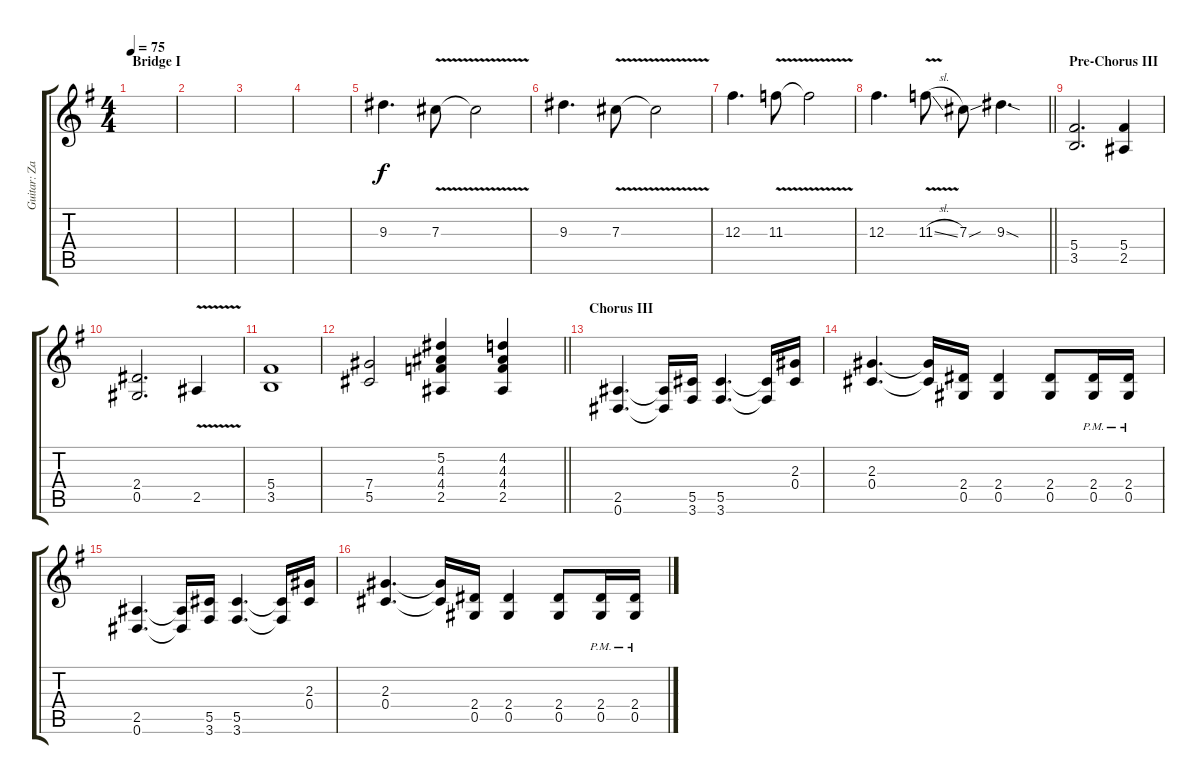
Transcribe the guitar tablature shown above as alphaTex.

\track ("Guitar: Zakk" "Guitar: Za") {instrument overdrivenguitar}
\staff {score tabs}
\tuning (Eb4 Bb3 Gb3 Db3 Ab2 Eb2) {hide}
\ts (4 4)
\section ("" "Bridge I")
\tempo 75
\clef g2
\ks g
|
|
|
|
9.3.4{d} 7.3{v}.8 7.3{t}.2 |
9.3.4{d} 7.3{v}.8 7.3{t}.2 |
12.3.4{d} 11.3{v}.8 11.3{t}.2 |
\barLineRight lightlight
12.3.4{d} 11.3{v sl}.8 7.3{sou}.8 9.3{sod}.4{d} |
\section ("" "Pre-Chorus III")
(5.4 3.5).2{d} (5.4 2.5).4 |
(2.4 0.5).2{d} 2.5{v}.4 |
(5.4 3.5).1 |
\barLineRight lightlight
(7.4 5.5).2 (5.2 4.3 4.4 2.5).4 (4.2 4.3 4.4 2.5).4 |
\section ("" "Chorus III")
(2.5 0.6).4{d} (2.5{t} 0.6{t}).16 (5.5 3.6).16 (5.5 3.6).4{d} (5.5{t} 3.6{t}).16 (2.3 0.4).16 |
(2.3 0.4).4{d} (2.3{t} 0.4{t}).16 (2.4 0.5).16 (2.4 0.5).4 (2.4 0.5).8 (2.4{pm} 0.5{pm}).16 (2.4{pm} 0.5{pm}).16 |
(2.5 0.6).4{d} (2.5{t} 0.6{t}).16 (5.5 3.6).16 (5.5 3.6).4{d} (5.5{t} 3.6{t}).16 (2.3 0.4).16 |
(2.3 0.4).4{d} (2.3{t} 0.4{t}).16 (2.4 0.5).16 (2.4 0.5).4 (2.4 0.5).8 (2.4{pm} 0.5{pm}).16 (2.4{pm} 0.5{pm}).16
